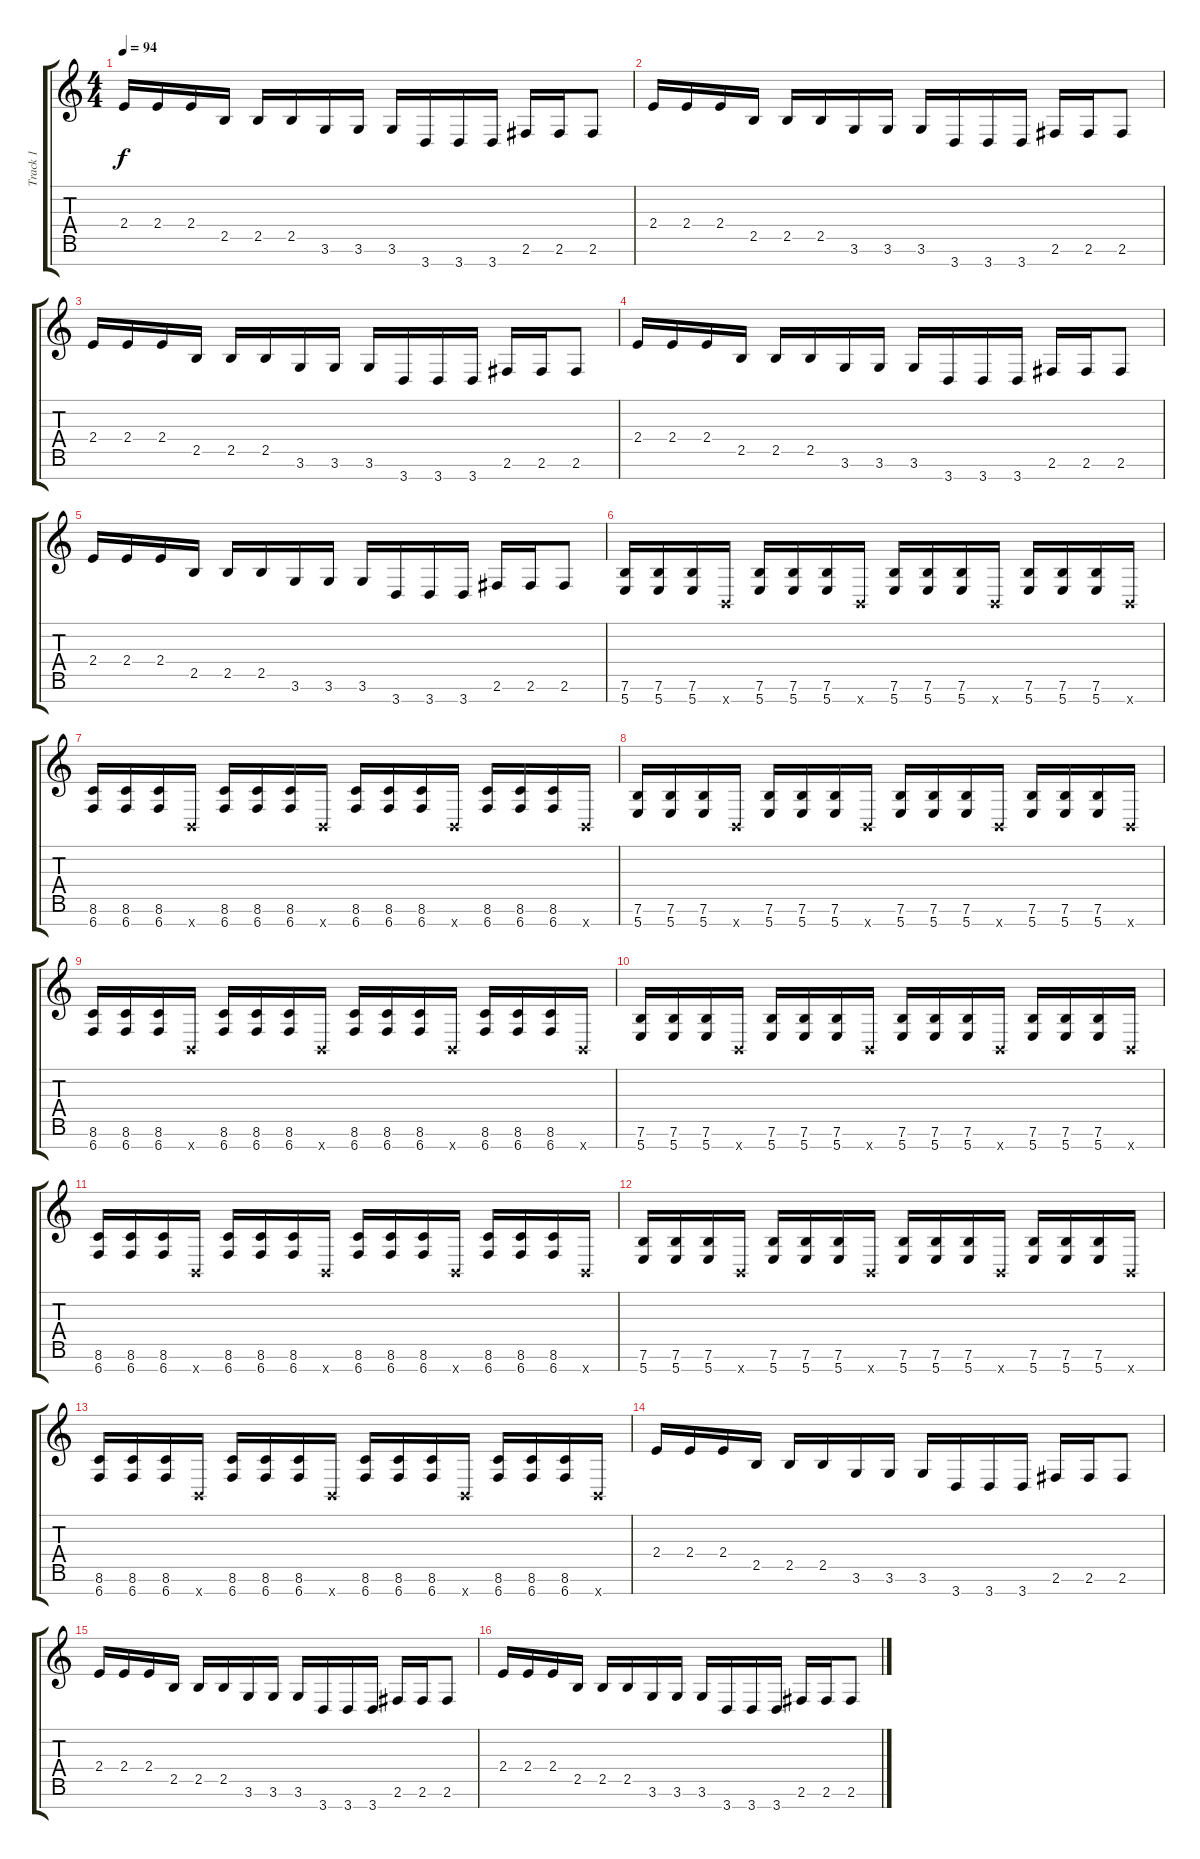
\track ("Track 1" "Track 1") {instrument distortionguitar}
\staff {score tabs}
\tuning (E4 B3 G3 D3 A2 E2 B1) {hide}
\ts (4 4)
\tempo 94
\clef g2
\ks c
2.4.16{dy f} 2.4.16 2.4.16 2.5.16 2.5.16 2.5.16 3.6.16 3.6.16 3.6.16 3.7.16 3.7.16 3.7.16 2.6.16 2.6.16 2.6.8 |
2.4.16 2.4.16 2.4.16 2.5.16 2.5.16 2.5.16 3.6.16 3.6.16 3.6.16 3.7.16 3.7.16 3.7.16 2.6.16 2.6.16 2.6.8 |
2.4.16 2.4.16 2.4.16 2.5.16 2.5.16 2.5.16 3.6.16 3.6.16 3.6.16 3.7.16 3.7.16 3.7.16 2.6.16 2.6.16 2.6.8 |
2.4.16 2.4.16 2.4.16 2.5.16 2.5.16 2.5.16 3.6.16 3.6.16 3.6.16 3.7.16 3.7.16 3.7.16 2.6.16 2.6.16 2.6.8 |
2.4.16 2.4.16 2.4.16 2.5.16 2.5.16 2.5.16 3.6.16 3.6.16 3.6.16 3.7.16 3.7.16 3.7.16 2.6.16 2.6.16 2.6.8 |
(7.6 5.7).16 (7.6 5.7).16 (7.6 5.7).16 0.7{x}.16 (7.6 5.7).16 (7.6 5.7).16 (7.6 5.7).16 0.7{x}.16 (7.6 5.7).16 (7.6 5.7).16 (7.6 5.7).16 0.7{x}.16 (7.6 5.7).16 (7.6 5.7).16 (7.6 5.7).16 0.7{x}.16 |
(8.6 6.7).16 (8.6 6.7).16 (8.6 6.7).16 0.7{x}.16 (8.6 6.7).16 (8.6 6.7).16 (8.6 6.7).16 0.7{x}.16 (8.6 6.7).16 (8.6 6.7).16 (8.6 6.7).16 0.7{x}.16 (8.6 6.7).16 (8.6 6.7).16 (8.6 6.7).16 0.7{x}.16 |
(7.6 5.7).16 (7.6 5.7).16 (7.6 5.7).16 0.7{x}.16 (7.6 5.7).16 (7.6 5.7).16 (7.6 5.7).16 0.7{x}.16 (7.6 5.7).16 (7.6 5.7).16 (7.6 5.7).16 0.7{x}.16 (7.6 5.7).16 (7.6 5.7).16 (7.6 5.7).16 0.7{x}.16 |
(8.6 6.7).16 (8.6 6.7).16 (8.6 6.7).16 0.7{x}.16 (8.6 6.7).16 (8.6 6.7).16 (8.6 6.7).16 0.7{x}.16 (8.6 6.7).16 (8.6 6.7).16 (8.6 6.7).16 0.7{x}.16 (8.6 6.7).16 (8.6 6.7).16 (8.6 6.7).16 0.7{x}.16 |
(7.6 5.7).16 (7.6 5.7).16 (7.6 5.7).16 0.7{x}.16 (7.6 5.7).16 (7.6 5.7).16 (7.6 5.7).16 0.7{x}.16 (7.6 5.7).16 (7.6 5.7).16 (7.6 5.7).16 0.7{x}.16 (7.6 5.7).16 (7.6 5.7).16 (7.6 5.7).16 0.7{x}.16 |
(8.6 6.7).16 (8.6 6.7).16 (8.6 6.7).16 0.7{x}.16 (8.6 6.7).16 (8.6 6.7).16 (8.6 6.7).16 0.7{x}.16 (8.6 6.7).16 (8.6 6.7).16 (8.6 6.7).16 0.7{x}.16 (8.6 6.7).16 (8.6 6.7).16 (8.6 6.7).16 0.7{x}.16 |
(7.6 5.7).16 (7.6 5.7).16 (7.6 5.7).16 0.7{x}.16 (7.6 5.7).16 (7.6 5.7).16 (7.6 5.7).16 0.7{x}.16 (7.6 5.7).16 (7.6 5.7).16 (7.6 5.7).16 0.7{x}.16 (7.6 5.7).16 (7.6 5.7).16 (7.6 5.7).16 0.7{x}.16 |
(8.6 6.7).16 (8.6 6.7).16 (8.6 6.7).16 0.7{x}.16 (8.6 6.7).16 (8.6 6.7).16 (8.6 6.7).16 0.7{x}.16 (8.6 6.7).16 (8.6 6.7).16 (8.6 6.7).16 0.7{x}.16 (8.6 6.7).16 (8.6 6.7).16 (8.6 6.7).16 0.7{x}.16 |
2.4.16{volume 14 instrument overdrivenguitar} 2.4.16 2.4.16 2.5.16 2.5.16 2.5.16 3.6.16 3.6.16 3.6.16 3.7.16 3.7.16 3.7.16 2.6.16 2.6.16 2.6.8 |
2.4.16{volume 16 instrument distortionguitar} 2.4.16 2.4.16 2.5.16 2.5.16 2.5.16 3.6.16 3.6.16 3.6.16 3.7.16 3.7.16 3.7.16 2.6.16 2.6.16 2.6.8 |
2.4.16 2.4.16 2.4.16 2.5.16 2.5.16 2.5.16 3.6.16 3.6.16 3.6.16 3.7.16 3.7.16 3.7.16 2.6.16 2.6.16 2.6.8
